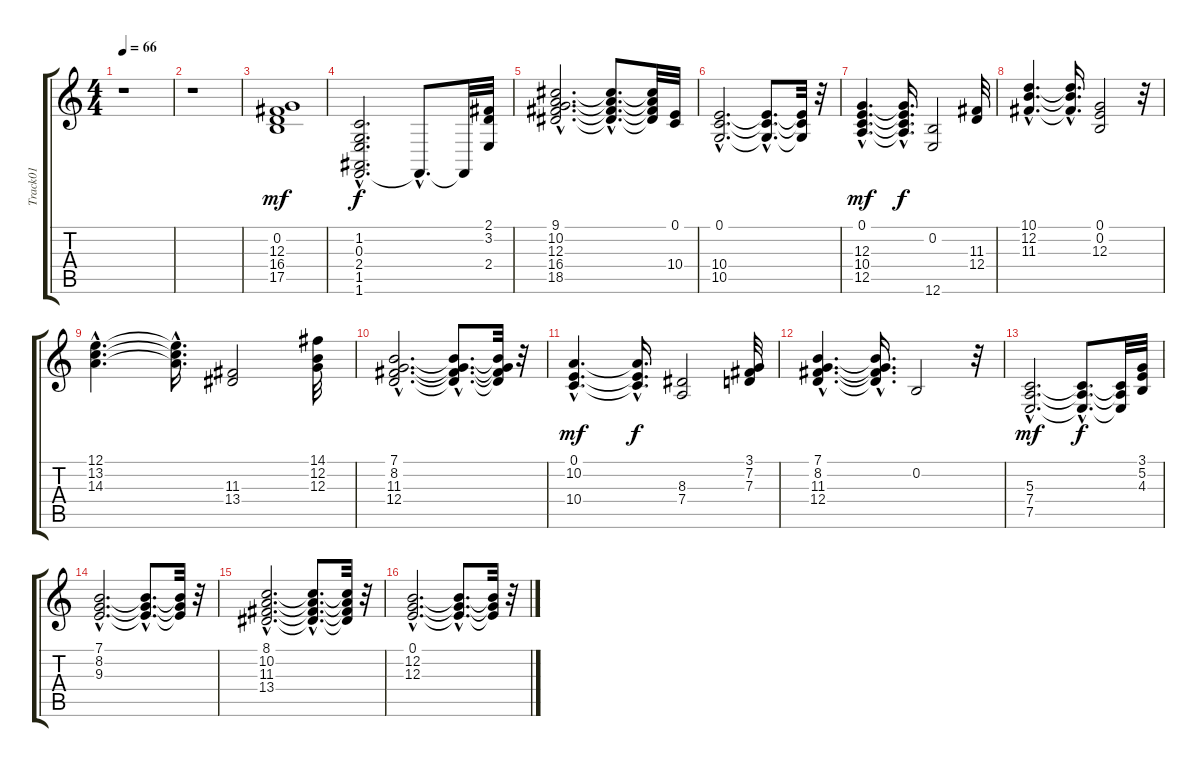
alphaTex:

\track ("Track01" "Track01") {instrument acousticgrandpiano}
\staff {score tabs}
\tuning (E4 B3 G3 D3 A2 E2) {hide}
\ts (4 4)
\tempo 66
\clef g2
\ks c
r.1{dy f} |
r.1 |
(0.2 12.3 16.4 17.5).1{dy mf} |
(1.2 0.3 2.4 1.5 1.6{hac}).2{d dy f} 1.6{hac t}.8{d} 1.6{t}.32 (2.1 3.2 2.4).32 |
(9.1{hac} 10.2{hac} 12.3 16.4{hac} 18.5{hac}).2{d} (9.1{hac t} 10.2{hac t} 16.4{hac t} 18.5{hac t}).8{d} (9.1{t} 10.2{t} 16.4{t} 18.5{t}).32 (0.1 10.4).32 |
(0.1{hac} 10.4{hac} 10.5{hac}).2{d} (0.1{hac t} 10.4{hac t} 10.5{hac t}).8{d} (0.1{t} 10.4{t} 10.5{t}).32 r.32 |
(0.1{hac} 12.3{hac} 10.4{hac} 12.5{hac}).4{d dy mf} (0.1{hac t} 12.3{hac t} 10.4{t} 12.5{t}).16{d dy f} (0.2 12.6).2 (11.3 12.4).32 |
(10.1{hac} 12.2{hac} 11.3{hac}).4{d} (10.1{hac t} 12.2{hac t} 11.3{hac t}).16{d} (0.1 0.2 12.3).2 r.32 |
(12.1{hac} 13.2{hac} 14.3{hac}).4{d} (12.1{hac t} 13.2{hac t} 14.3{t}).16{d} (11.3 13.4).2 (14.1 12.2 12.3).32 |
(7.1{hac} 8.2{hac} 11.3{hac} 12.4{hac}).2{d} (7.1{hac t} 8.2{hac t} 11.3{hac t} 12.4{hac t}).8{d} (7.1{t} 8.2{t} 11.3{t} 12.4{t}).32 r.32 |
(0.1{hac} 10.2{hac} 10.4{hac}).4{d dy mf} (0.1{hac t} 10.2{hac t} 10.4{t}).16{d dy f} (8.3 7.4).2 (3.1 7.2 7.3).32 |
(7.1{hac} 8.2{hac} 11.3{hac} 12.4{hac}).4{d} (7.1{hac t} 8.2{t} 11.3{t} 12.4{t}).16{d} 0.2.2 r.32 |
(5.3{hac} 7.4{hac} 7.5{hac}).2{d dy mf} (5.3{hac t} 7.4{hac t} 7.5{hac t}).8{d dy f} (5.3{t} 7.4{t} 7.5{t}).32 (3.1 5.2 4.3).32 |
(7.1{hac} 8.2{hac} 9.3{hac}).2{d} (7.1{hac t} 8.2{hac t} 9.3{hac t}).8{d} (7.1{t} 8.2{t} 9.3{t}).32 r.32 |
(8.1{hac} 10.2{hac} 11.3{hac} 13.4{hac}).2{d} (8.1{hac t} 10.2{hac t} 11.3{hac t} 13.4{hac t}).8{d} (8.1{t} 10.2{t} 11.3{t} 13.4{t}).32 r.32 |
(0.1{hac} 12.2{hac} 12.3{hac}).2{d} (0.1{hac t} 12.2{hac t} 12.3{hac t}).8{d} (0.1{t} 12.2{t} 12.3{t}).32 r.32
